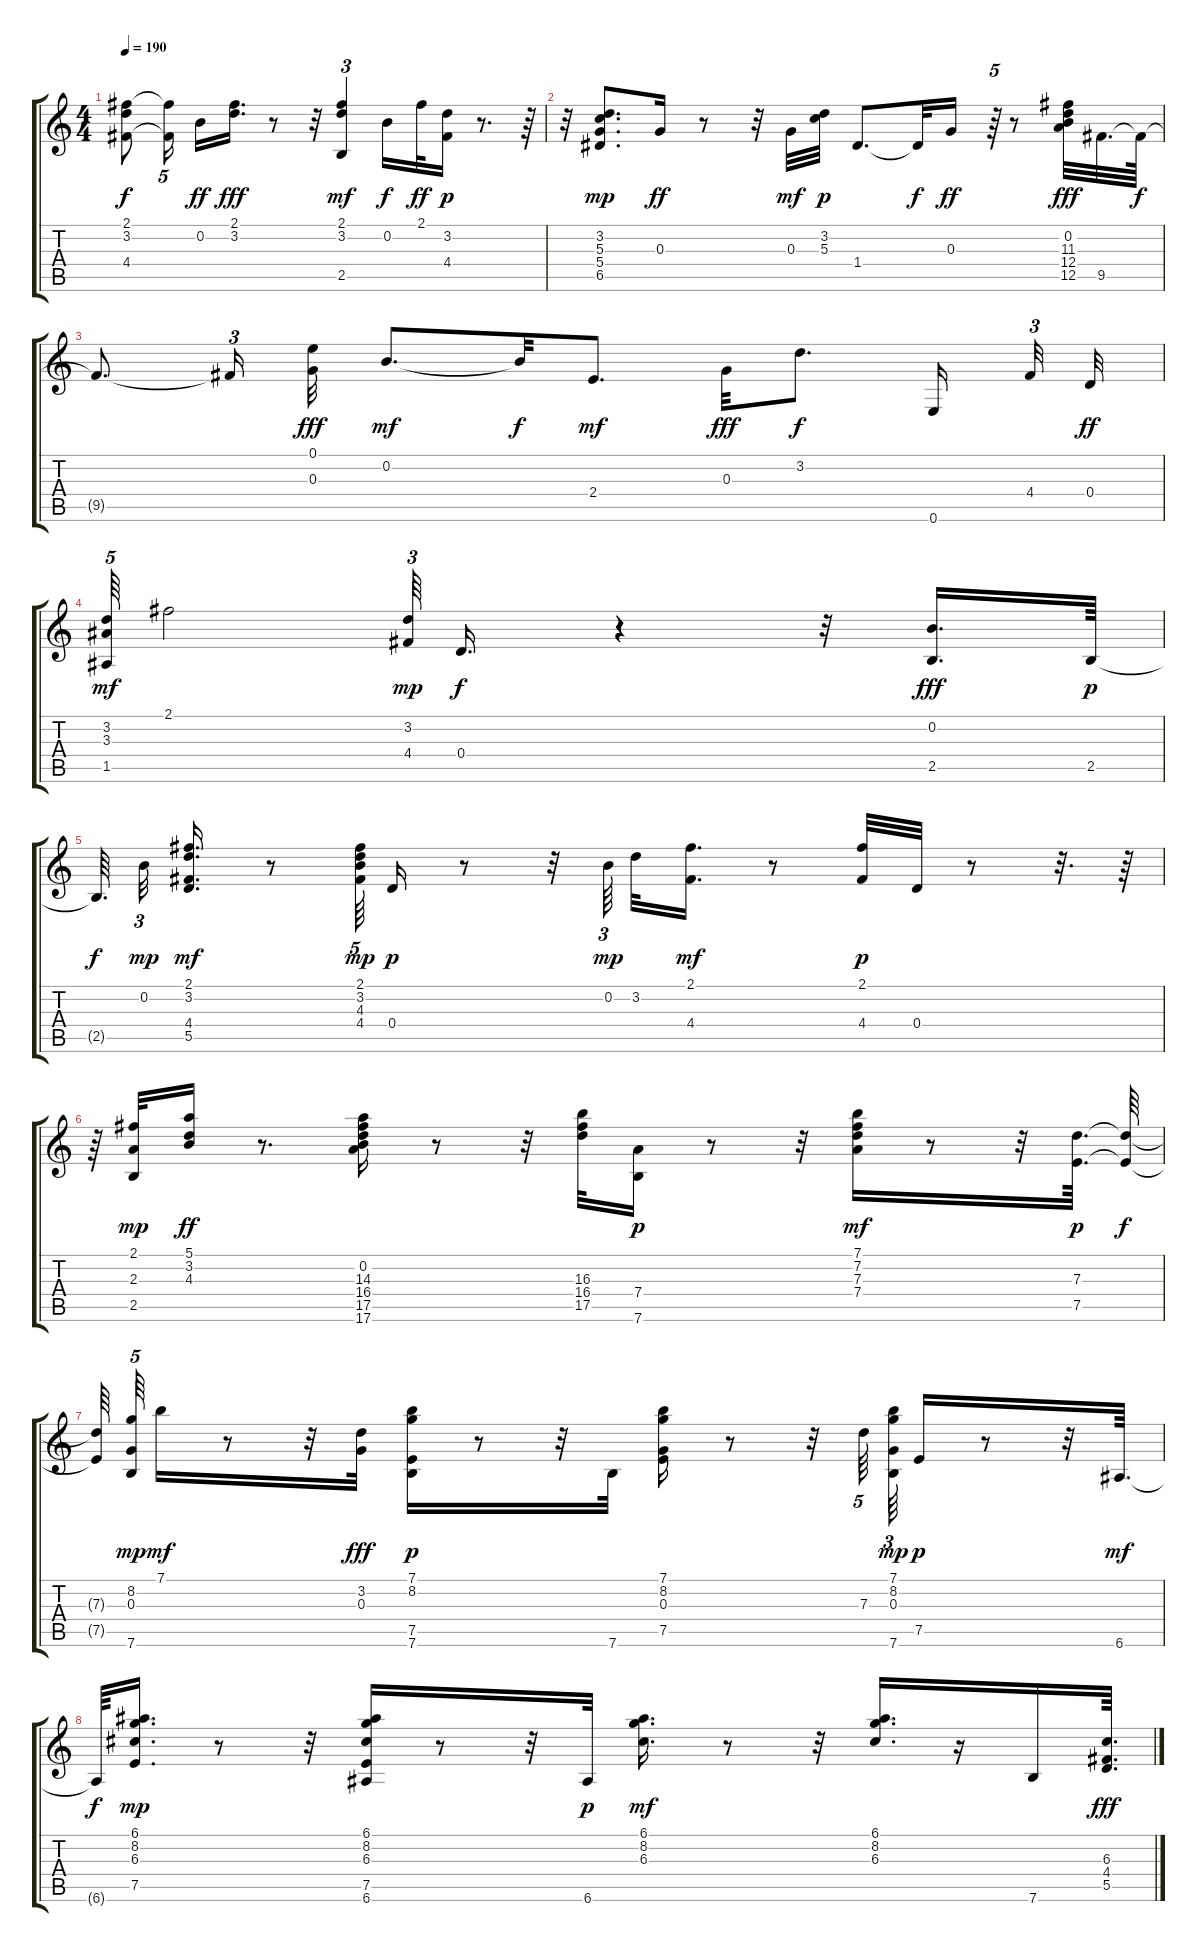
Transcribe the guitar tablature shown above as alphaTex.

\track "" {instrument electricguitarjazz}
\staff {score tabs}
\tuning (E4 B3 G3 D3 A2 E2) {hide}
\ts (4 4)
\tempo 190
\clef g2
\ks c
(2.1{t} 3.2{t} 4.4{t}).8{dy f} (2.1{t} 4.4{t}).16{tu (5 4)} 0.2.16{dy ff} (2.1 3.2).16{d dy fff} r.8 r.32 (2.1 3.2 2.5).4{tu (3 2) dy mf} 0.2.16{dy f} 2.1.32{dy ff} (3.2 4.4).16{dy p} r.8{d} r.64 |
r.32 (3.2 5.3 5.4 6.5).8{d dy mp} 0.3.16{dy ff} r.8 r.32 0.3.32{dy mf} (3.2 5.3).32{dy p} 1.4.8{d} 1.4{t}.32{dy f} 0.3.16{dy ff} r.64{tu (5 4)} r.8 (0.2 11.3 12.4 12.5).32{dy fff} 9.5.32{d} 9.5{t}.64{dy f} |
9.5{t}.8{d} 9.5{t}.16{tu (3 2)} (0.1 0.3).32{dy fff} 0.2.8{d dy mf} 0.2{t}.32{dy f} 2.4.8{d dy mf} 0.3.32{dy fff} 3.2.8{d dy f} 0.6.16 4.4.32{tu (3 2)} 0.4.32{dy ff} |
(3.2 3.3 1.5).64{tu (5 4) dy mf} 2.1.2 (3.2 4.4).64{tu (3 2) dy mp} 0.4.16{d dy f} r.4 r.32 (0.2 2.5).16{d dy fff} 2.5.64{dy p} |
2.5{t}.64{d dy f} 0.2.32{tu (3 2) dy mp} (2.1 3.2 4.4 5.5).16{d dy mf} r.8 (2.1 3.2 4.3 4.4).64{tu (5 4) dy mp} 0.4.16{dy p} r.8 r.32 0.2.64{tu (3 2) dy mp} 3.2.32 (2.1 4.4).16{d dy mf} r.8 (2.1 4.4).32{dy p} 0.4.32 r.8 r.32{d} r.64 |
r.64 (2.1 2.3 2.5).32{dy mp} (5.1 3.2 4.3).16{dy ff} r.8{d} (0.2 14.3 16.4 17.5 17.6).16 r.8 r.32 (16.3 16.4 17.5).32 (7.4 7.6).16{dy p} r.8 r.32 (7.1 7.2 7.3 7.4).16{dy mf} r.8 r.32 (7.3 7.5).64{d dy p} (7.3{t} 7.5{t}).64{dy f} |
(7.3{t} 7.5{t}).64 (8.2 0.3 7.6).64{tu (5 4) dy mp} 7.1.16{dy mf} r.8 r.32 (3.2 0.3).32{dy fff} (7.1 8.2 7.5 7.6).16{dy p} r.8 r.32 7.6.32 (7.1 8.2 0.3 7.5).16 r.8 r.32 7.3.64{tu (5 4)} (7.1 8.2 0.3 7.6).64{tu (3 2) dy mp} 7.5.16{dy p} r.8 r.32 6.6.64{d dy mf} |
6.6{t}.64{dy f} (6.1 8.2 6.3 7.5).16{d dy mp} r.8 r.32 (6.1 8.2 6.3 7.5 6.6).16 r.8 r.32 6.6.32{dy p} (6.1 8.2 6.3).16{d dy mf} r.8 r.32 (6.1 8.2 6.3).16{d} r.16 7.6.16 (6.3 4.4 5.5).64{d dy fff}
